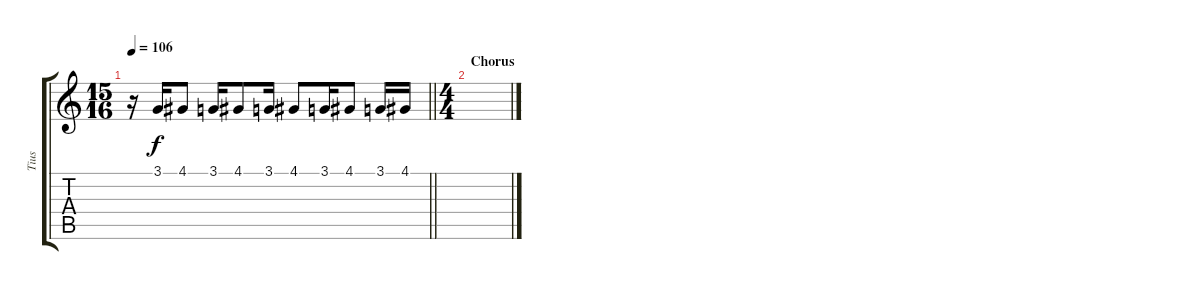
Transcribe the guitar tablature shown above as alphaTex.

\track ("Tius" "Tius") {instrument pad1newage}
\staff {score tabs}
\tuning (E4 B3 G3 D3 A2 E2) {hide}
\ts (15 16)
\tempo 106
\clef g2
\barLineRight lightlight
\ks c
r.16{dy f} 3.1.16 4.1.8 3.1.16 4.1.8 3.1.16 4.1.8 3.1.16 4.1.8 3.1.16 4.1.16 |
\ts (4 4)
\section ("" "Chorus")
